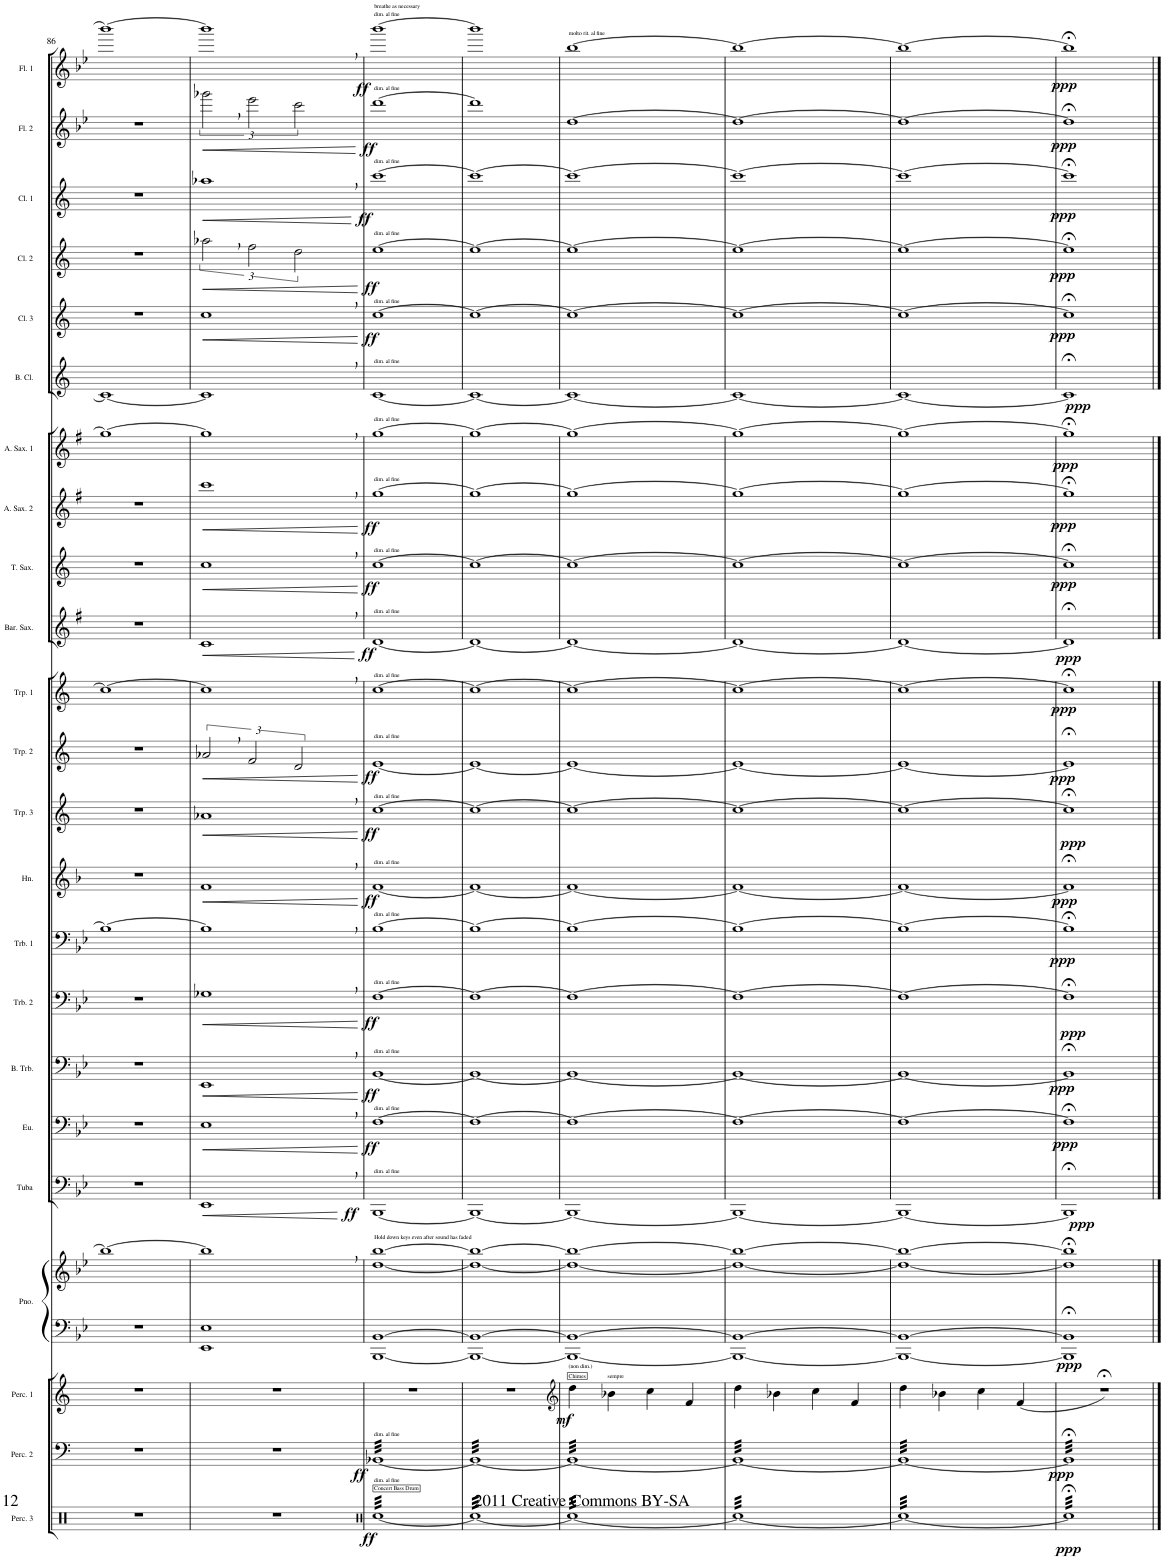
**kern	**dynam	**kern	**dynam	**kern	**dynam	**kern	**kern	**dynam	**kern	**dynam	**kern	**dynam	**kern	**dynam	**kern	**dynam	**kern	**dynam	**kern	**dynam	**kern	**dynam	**kern	**dynam	**kern	**dynam	**kern	**dynam	**kern	**dynam	**kern	**dynam	**kern	**dynam	**kern	**dynam	**kern	**dynam	**kern	**dynam	**kern	**dynam	**kern	**dynam	**kern	**dynam
*part23	*part23	*part22	*part22	*part21	*part21	*part20	*part20	*part20	*part19	*part19	*part18	*part18	*part17	*part17	*part16	*part16	*part15	*part15	*part14	*part14	*part13	*part13	*part12	*part12	*part11	*part11	*part10	*part10	*part9	*part9	*part8	*part8	*part7	*part7	*part6	*part6	*part5	*part5	*part4	*part4	*part3	*part3	*part2	*part2	*part1	*part1
*staff24	*staff24	*staff23	*staff23	*staff22	*staff22	*staff21	*staff20	*staff20/21	*staff19	*staff19	*staff18	*staff18	*staff17	*staff17	*staff16	*staff16	*staff15	*staff15	*staff14	*staff14	*staff13	*staff13	*staff12	*staff12	*staff11	*staff11	*staff10	*staff10	*staff9	*staff9	*staff8	*staff8	*staff7	*staff7	*staff6	*staff6	*staff5	*staff5	*staff4	*staff4	*staff3	*staff3	*staff2	*staff2	*staff1	*staff1
*I"Percussion 3	*	*I"Percussion 2	*	*I"Percussion 1	*	*I"Piano	*	*	*I"Tuba	*	*I"Euphonium	*	*I"Bass Trombone	*	*I"Trombone 2	*	*I"Trombone 1	*	*I"Horn	*	*I"Trumpet 3	*	*I"Trumpet 2	*	*I"Trumpet 1	*	*I"Baritone Saxophone	*	*I"Tenor Saxophone	*	*I"Alto Saxophone 2	*	*I"Alto Saxophone 1	*	*I"Bass Clarinet	*	*I"Clarinet 3	*	*I"Clarinet 2	*	*I"Clarinet 1	*	*I"Flute 2	*	*I"Flute 1	*
*I'Perc. 3	*	*I'Perc. 2	*	*I'Perc. 1	*	*I'Pno.	*	*	*I'Tuba	*	*I'Eu.	*	*I'B. Trb.	*	*I'Trb. 2	*	*I'Trb. 1	*	*I'Hn.	*	*I'Trp. 3	*	*I'Trp. 2	*	*I'Trp. 1	*	*I'Bar. Sax.	*	*I'T. Sax.	*	*I'A. Sax. 2	*	*I'A. Sax. 1	*	*I'B. Cl.	*	*I'Cl. 3	*	*I'Cl. 2	*	*I'Cl. 1	*	*I'Fl. 2	*	*I'Fl. 1	*
!!LO:PB:g=z
*clefG2	*	*clefF4	*	*clefG2	*	*clefF4	*clefG2	*	*clefF4	*	*clefF4	*	*clefF4	*	*clefF4	*	*clefF4	*	*clefG2	*	*clefG2	*	*clefG2	*	*clefG2	*	*clefG2	*	*clefG2	*	*clefG2	*	*clefG2	*	*clefG2	*	*clefG2	*	*clefG2	*	*clefG2	*	*clefG2	*	*clefG2	*
*	*	*	*	*	*	*	*	*	*	*	*	*	*	*	*	*	*	*	*Trd4c7	*	*Trd1c2	*	*Trd1c2	*	*Trd1c2	*	*Trd12c21	*	*Trd8c14	*	*Trd5c9	*	*Trd5c9	*	*Trd8c14	*	*Trd1c2	*	*Trd1c2	*	*Trd1c2	*	*	*	*	*
*k[]	*	*k[]	*	*k[]	*	*k[b-e-]	*k[b-e-]	*	*k[b-e-]	*	*k[b-e-]	*	*k[b-e-]	*	*k[b-e-]	*	*k[b-e-]	*	*k[b-]	*	*k[]	*	*k[]	*	*k[]	*	*k[f#]	*	*k[]	*	*k[f#]	*	*k[f#]	*	*k[]	*	*k[]	*	*k[]	*	*k[]	*	*k[b-e-]	*	*k[b-e-]	*
*M4/4	*	*M4/4	*	*M4/4	*	*M4/4	*M4/4	*	*M4/4	*	*M4/4	*	*M4/4	*	*M4/4	*	*M4/4	*	*M4/4	*	*M4/4	*	*M4/4	*	*M4/4	*	*M4/4	*	*M4/4	*	*M4/4	*	*M4/4	*	*M4/4	*	*M4/4	*	*M4/4	*	*M4/4	*	*M4/4	*	*M4/4	*
=86	=86	=86	=86	=86	=86	=86	=86	=86	=86	=86	=86	=86	=86	=86	=86	=86	=86	=86	=86	=86	=86	=86	=86	=86	=86	=86	=86	=86	=86	=86	=86	=86	=86	=86	=86	=86	=86	=86	=86	=86	=86	=86	=86	=86	=86	=86
1r	.	1r	.	1r	.	1r	1bb-_	.	1r	.	1r	.	1r	.	1r	.	1B-_	.	1r	.	1r	.	1r	.	1cc_	.	1r	.	1r	.	1r	.	1gg_	.	1c_	.	1r	.	1r	.	1r	.	1r	.	1bbb-_	.
=87	=87	=87	=87	=87	=87	=87	=87	=87	=87	=87	=87	=87	=87	=87	=87	=87	=87	=87	=87	=87	=87	=87	=87	=87	=87	=87	=87	=87	=87	=87	=87	=87	=87	=87	=87	=87	=87	=87	=87	=87	=87	=87	=87	=87	=87	=87
!	!	!	!	!	!	!	!	!	!	!LO:HP:b	!	!LO:HP:b	!	!LO:HP:b	!	!LO:HP:b	!	!	!	!LO:HP:b	!	!LO:HP:b	!	!LO:HP:b	!	!	!	!LO:HP:b	!	!LO:HP:b	!	!LO:HP:b	!	!	!	!	!	!LO:HP:b	!	!LO:HP:b	!	!LO:HP:b	!	!LO:HP:b	!	!
1r	.	1r	.	1r	.	1EE- 1E-	1bb-,]	.	1EE-,	<	1E-,	<	1EE-,	<	1G-X,	<	1B-,]	.	1f,	<	1a-X,	<	3a-X,/	<	1cc,]	.	1c,	<	1cc,	<	1ccc,	<	1gg,]	.	1c,]	.	1cc,	<	3aa-X,\	<	1aa-X,	<	3ggg-X,\	<	1bbb-,]	.
.	.	.	.	.	.	.	.	.	.	.	.	.	.	.	.	.	.	.	.	.	.	.	3f/	.	.	.	.	.	.	.	.	.	.	.	.	.	.	.	3ff\	.	.	.	3eee-\	.	.	.
.	.	.	.	.	.	.	.	.	.	.	.	.	.	.	.	.	.	.	.	.	.	.	3d/	.	.	.	.	.	.	.	.	.	.	.	.	.	.	.	3dd\	.	.	.	3ccc\	.	.	.
.	.	.	.	.	.	.	.	.	.	[	.	[	.	[	.	[	.	.	.	[	.	[	.	[	.	.	.	[	.	[	.	[	.	.	.	.	.	[	.	[	.	[	.	[	.	.
=88	=88	=88	=88	=88	=88	=88	=88	=88	=88	=88	=88	=88	=88	=88	=88	=88	=88	=88	=88	=88	=88	=88	=88	=88	=88	=88	=88	=88	=88	=88	=88	=88	=88	=88	=88	=88	=88	=88	=88	=88	=88	=88	=88	=88	=88	=88
*clefX	*	*	*	*	*	*	*	*	*	*	*	*	*	*	*	*	*	*	*	*	*	*	*	*	*	*	*	*	*	*	*	*	*	*	*	*	*	*	*	*	*	*	*	*	*	*
!	!	!	!	!	!	!	!	!	!	!	!	!	!	!	!	!	!	!	!	!	!	!	!	!	!	!	!	!	!	!	!	!	!	!	!	!	!	!	!	!	!	!	!	!	!LO:TX:a:t=dim. al fine	!
!	!	!	!	!	!	!	!	!	!	!	!	!	!	!	!	!	!	!	!	!	!	!	!	!	!	!	!	!	!	!	!	!	!	!	!	!	!	!	!	!	!	!	!	!	!LO:TX:a:t=breathe as necessary	!
!	!	!	!	!	!	!	!	!	!	!	!	!	!	!	!	!	!	!	!	!	!	!	!	!	!	!	!	!	!	!	!	!	!	!	!	!	!	!	!	!	!	!	!LO:TX:a:t=dim. al fine	!	!	!
!	!	!	!	!	!	!	!	!	!	!	!	!	!	!	!	!	!	!	!	!	!	!	!	!	!	!	!	!	!	!	!	!	!	!	!	!	!	!	!	!	!LO:TX:a:t=dim. al fine	!	!	!	!	!
!	!	!	!	!	!	!	!	!	!	!	!	!	!	!	!	!	!	!	!	!	!	!	!	!	!	!	!	!	!	!	!	!	!	!	!	!	!	!	!LO:TX:a:t=dim. al fine	!	!	!	!	!	!	!
!	!	!	!	!	!	!	!	!	!	!	!	!	!	!	!	!	!	!	!	!	!	!	!	!	!	!	!	!	!	!	!	!	!	!	!	!	!LO:TX:a:t=dim. al fine	!	!	!	!	!	!	!	!	!
!	!	!	!	!	!	!	!	!	!	!	!	!	!	!	!	!	!	!	!	!	!	!	!	!	!	!	!	!	!	!	!	!	!	!	!LO:TX:a:t=dim. al fine	!	!	!	!	!	!	!	!	!	!	!
!	!	!	!	!	!	!	!	!	!	!	!	!	!	!	!	!	!	!	!	!	!	!	!	!	!	!	!	!	!	!	!	!	!LO:TX:a:t=dim. al fine	!	!	!	!	!	!	!	!	!	!	!	!	!
!	!	!	!	!	!	!	!	!	!	!	!	!	!	!	!	!	!	!	!	!	!	!	!	!	!	!	!	!	!	!	!LO:TX:a:t=dim. al fine	!	!	!	!	!	!	!	!	!	!	!	!	!	!	!
!	!	!	!	!	!	!	!	!	!	!	!	!	!	!	!	!	!	!	!	!	!	!	!	!	!	!	!	!	!LO:TX:a:t=dim. al fine	!	!	!	!	!	!	!	!	!	!	!	!	!	!	!	!	!
!	!	!	!	!	!	!	!	!	!	!	!	!	!	!	!	!	!	!	!	!	!	!	!	!	!	!	!LO:TX:a:t=dim. al fine	!	!	!	!	!	!	!	!	!	!	!	!	!	!	!	!	!	!	!
!	!	!	!	!	!	!	!	!	!	!	!	!	!	!	!	!	!	!	!	!	!	!	!	!	!LO:TX:a:t=dim. al fine	!	!	!	!	!	!	!	!	!	!	!	!	!	!	!	!	!	!	!	!	!
!	!	!	!	!	!	!	!	!	!	!	!	!	!	!	!	!	!	!	!	!	!	!	!LO:TX:a:t=dim. al fine	!	!	!	!	!	!	!	!	!	!	!	!	!	!	!	!	!	!	!	!	!	!	!
!	!	!	!	!	!	!	!	!	!	!	!	!	!	!	!	!	!	!	!	!	!LO:TX:a:t=dim. al fine	!	!	!	!	!	!	!	!	!	!	!	!	!	!	!	!	!	!	!	!	!	!	!	!	!
!	!	!	!	!	!	!	!	!	!	!	!	!	!	!	!	!	!	!	!LO:TX:a:t=dim. al fine	!	!	!	!	!	!	!	!	!	!	!	!	!	!	!	!	!	!	!	!	!	!	!	!	!	!	!
!	!	!	!	!	!	!	!	!	!	!	!	!	!	!	!	!	!LO:TX:a:t=dim. al fine	!	!	!	!	!	!	!	!	!	!	!	!	!	!	!	!	!	!	!	!	!	!	!	!	!	!	!	!	!
!	!	!	!	!	!	!	!	!	!	!	!	!	!	!	!LO:TX:a:t=dim. al fine	!	!	!	!	!	!	!	!	!	!	!	!	!	!	!	!	!	!	!	!	!	!	!	!	!	!	!	!	!	!	!
!	!	!	!	!	!	!	!	!	!	!	!	!	!LO:TX:a:t=dim. al fine	!	!	!	!	!	!	!	!	!	!	!	!	!	!	!	!	!	!	!	!	!	!	!	!	!	!	!	!	!	!	!	!	!
!	!	!	!	!	!	!	!	!	!	!	!LO:TX:a:t=dim. al fine	!	!	!	!	!	!	!	!	!	!	!	!	!	!	!	!	!	!	!	!	!	!	!	!	!	!	!	!	!	!	!	!	!	!	!
!	!	!	!	!	!	!	!	!	!LO:TX:a:t=dim. al fine	!	!	!	!	!	!	!	!	!	!	!	!	!	!	!	!	!	!	!	!	!	!	!	!	!	!	!	!	!	!	!	!	!	!	!	!	!
!	!	!	!	!	!	!	!LO:TX:a:t=Hold down keys even after sound has faded	!	!	!	!	!	!	!	!	!	!	!	!	!	!	!	!	!	!	!	!	!	!	!	!	!	!	!	!	!	!	!	!	!	!	!	!	!	!	!
!	!	!LO:TX:a:t=dim. al fine	!	!	!	!	!	!	!	!	!	!	!	!	!	!	!	!	!	!	!	!	!	!	!	!	!	!	!	!	!	!	!	!	!	!	!	!	!	!	!	!	!	!	!	!
!LO:TX:a:t=Concert Bass Drum	!	!	!	!	!	!	!	!	!	!	!	!	!	!	!	!	!	!	!	!	!	!	!	!	!	!	!	!	!	!	!	!	!	!	!	!	!	!	!	!	!	!	!	!	!	!
!LO:TX:a:t=dim. al fine	!	!	!	!	!	!	!	!	!	!	!	!	!	!	!	!	!	!	!	!	!	!	!	!	!	!	!	!	!	!	!	!	!	!	!	!	!	!	!	!	!	!	!	!	!	!
!	!LO:DY:b	!	!LO:DY:b	!	!	!	!	!	!	!LO:DY:b	!	!LO:DY:b	!	!LO:DY:b	!	!LO:DY:b	!	!	!	!LO:DY:b	!	!LO:DY:b	!	!LO:DY:b	!	!	!	!LO:DY:b	!	!LO:DY:b	!	!LO:DY:b	!	!	!	!	!	!LO:DY:b	!	!LO:DY:b	!	!LO:DY:b	!	!LO:DY:b	!	!LO:DY:b
*tremolo	*	*	*	*	*	*	*	*	*	*	*	*	*	*	*	*	*	*	*	*	*	*	*	*	*	*	*	*	*	*	*	*	*	*	*	*	*	*	*	*	*	*	*	*	*	*
*	*	*tremolo	*	*	*	*	*	*	*	*	*	*	*	*	*	*	*	*	*	*	*	*	*	*	*	*	*	*	*	*	*	*	*	*	*	*	*	*	*	*	*	*	*	*	*	*
[32RccLLL	ff	[32BB-XLLL	ff	1r	.	[1BBB- [1BB-	[1dd [1bb-	.	[1BBB-	ff	[1F	ff	[1BB-	ff	[1F	ff	[1B-	.	[1f	ff	[1cc	ff	[1e	ff	[1cc	.	[1d	ff	[1cc	ff	[1gg	ff	[1gg	.	[1c	.	[1cc	ff	[1ee	ff	[1ccc	ff	[1ddd	ff	[1bbb-	ff
32Rcc	.	32BB-X	.	.	.	.	.	.	.	.	.	.	.	.	.	.	.	.	.	.	.	.	.	.	.	.	.	.	.	.	.	.	.	.	.	.	.	.	.	.	.	.	.	.	.	.
32Rcc	.	32BB-X	.	.	.	.	.	.	.	.	.	.	.	.	.	.	.	.	.	.	.	.	.	.	.	.	.	.	.	.	.	.	.	.	.	.	.	.	.	.	.	.	.	.	.	.
32Rcc	.	32BB-X	.	.	.	.	.	.	.	.	.	.	.	.	.	.	.	.	.	.	.	.	.	.	.	.	.	.	.	.	.	.	.	.	.	.	.	.	.	.	.	.	.	.	.	.
32Rcc	.	32BB-X	.	.	.	.	.	.	.	.	.	.	.	.	.	.	.	.	.	.	.	.	.	.	.	.	.	.	.	.	.	.	.	.	.	.	.	.	.	.	.	.	.	.	.	.
32Rcc	.	32BB-X	.	.	.	.	.	.	.	.	.	.	.	.	.	.	.	.	.	.	.	.	.	.	.	.	.	.	.	.	.	.	.	.	.	.	.	.	.	.	.	.	.	.	.	.
32Rcc	.	32BB-X	.	.	.	.	.	.	.	.	.	.	.	.	.	.	.	.	.	.	.	.	.	.	.	.	.	.	.	.	.	.	.	.	.	.	.	.	.	.	.	.	.	.	.	.
32Rcc	.	32BB-X	.	.	.	.	.	.	.	.	.	.	.	.	.	.	.	.	.	.	.	.	.	.	.	.	.	.	.	.	.	.	.	.	.	.	.	.	.	.	.	.	.	.	.	.
32Rcc	.	32BB-X	.	.	.	.	.	.	.	.	.	.	.	.	.	.	.	.	.	.	.	.	.	.	.	.	.	.	.	.	.	.	.	.	.	.	.	.	.	.	.	.	.	.	.	.
32Rcc	.	32BB-X	.	.	.	.	.	.	.	.	.	.	.	.	.	.	.	.	.	.	.	.	.	.	.	.	.	.	.	.	.	.	.	.	.	.	.	.	.	.	.	.	.	.	.	.
32Rcc	.	32BB-X	.	.	.	.	.	.	.	.	.	.	.	.	.	.	.	.	.	.	.	.	.	.	.	.	.	.	.	.	.	.	.	.	.	.	.	.	.	.	.	.	.	.	.	.
32Rcc	.	32BB-X	.	.	.	.	.	.	.	.	.	.	.	.	.	.	.	.	.	.	.	.	.	.	.	.	.	.	.	.	.	.	.	.	.	.	.	.	.	.	.	.	.	.	.	.
32Rcc	.	32BB-X	.	.	.	.	.	.	.	.	.	.	.	.	.	.	.	.	.	.	.	.	.	.	.	.	.	.	.	.	.	.	.	.	.	.	.	.	.	.	.	.	.	.	.	.
32Rcc	.	32BB-X	.	.	.	.	.	.	.	.	.	.	.	.	.	.	.	.	.	.	.	.	.	.	.	.	.	.	.	.	.	.	.	.	.	.	.	.	.	.	.	.	.	.	.	.
32Rcc	.	32BB-X	.	.	.	.	.	.	.	.	.	.	.	.	.	.	.	.	.	.	.	.	.	.	.	.	.	.	.	.	.	.	.	.	.	.	.	.	.	.	.	.	.	.	.	.
32Rcc	.	32BB-X	.	.	.	.	.	.	.	.	.	.	.	.	.	.	.	.	.	.	.	.	.	.	.	.	.	.	.	.	.	.	.	.	.	.	.	.	.	.	.	.	.	.	.	.
32Rcc	.	32BB-X	.	.	.	.	.	.	.	.	.	.	.	.	.	.	.	.	.	.	.	.	.	.	.	.	.	.	.	.	.	.	.	.	.	.	.	.	.	.	.	.	.	.	.	.
32Rcc	.	32BB-X	.	.	.	.	.	.	.	.	.	.	.	.	.	.	.	.	.	.	.	.	.	.	.	.	.	.	.	.	.	.	.	.	.	.	.	.	.	.	.	.	.	.	.	.
32Rcc	.	32BB-X	.	.	.	.	.	.	.	.	.	.	.	.	.	.	.	.	.	.	.	.	.	.	.	.	.	.	.	.	.	.	.	.	.	.	.	.	.	.	.	.	.	.	.	.
32Rcc	.	32BB-X	.	.	.	.	.	.	.	.	.	.	.	.	.	.	.	.	.	.	.	.	.	.	.	.	.	.	.	.	.	.	.	.	.	.	.	.	.	.	.	.	.	.	.	.
32Rcc	.	32BB-X	.	.	.	.	.	.	.	.	.	.	.	.	.	.	.	.	.	.	.	.	.	.	.	.	.	.	.	.	.	.	.	.	.	.	.	.	.	.	.	.	.	.	.	.
32Rcc	.	32BB-X	.	.	.	.	.	.	.	.	.	.	.	.	.	.	.	.	.	.	.	.	.	.	.	.	.	.	.	.	.	.	.	.	.	.	.	.	.	.	.	.	.	.	.	.
32Rcc	.	32BB-X	.	.	.	.	.	.	.	.	.	.	.	.	.	.	.	.	.	.	.	.	.	.	.	.	.	.	.	.	.	.	.	.	.	.	.	.	.	.	.	.	.	.	.	.
32Rcc	.	32BB-X	.	.	.	.	.	.	.	.	.	.	.	.	.	.	.	.	.	.	.	.	.	.	.	.	.	.	.	.	.	.	.	.	.	.	.	.	.	.	.	.	.	.	.	.
32Rcc	.	32BB-X	.	.	.	.	.	.	.	.	.	.	.	.	.	.	.	.	.	.	.	.	.	.	.	.	.	.	.	.	.	.	.	.	.	.	.	.	.	.	.	.	.	.	.	.
32Rcc	.	32BB-X	.	.	.	.	.	.	.	.	.	.	.	.	.	.	.	.	.	.	.	.	.	.	.	.	.	.	.	.	.	.	.	.	.	.	.	.	.	.	.	.	.	.	.	.
32Rcc	.	32BB-X	.	.	.	.	.	.	.	.	.	.	.	.	.	.	.	.	.	.	.	.	.	.	.	.	.	.	.	.	.	.	.	.	.	.	.	.	.	.	.	.	.	.	.	.
32Rcc	.	32BB-X	.	.	.	.	.	.	.	.	.	.	.	.	.	.	.	.	.	.	.	.	.	.	.	.	.	.	.	.	.	.	.	.	.	.	.	.	.	.	.	.	.	.	.	.
32Rcc	.	32BB-X	.	.	.	.	.	.	.	.	.	.	.	.	.	.	.	.	.	.	.	.	.	.	.	.	.	.	.	.	.	.	.	.	.	.	.	.	.	.	.	.	.	.	.	.
32Rcc	.	32BB-X	.	.	.	.	.	.	.	.	.	.	.	.	.	.	.	.	.	.	.	.	.	.	.	.	.	.	.	.	.	.	.	.	.	.	.	.	.	.	.	.	.	.	.	.
32Rcc	.	32BB-X	.	.	.	.	.	.	.	.	.	.	.	.	.	.	.	.	.	.	.	.	.	.	.	.	.	.	.	.	.	.	.	.	.	.	.	.	.	.	.	.	.	.	.	.
32RccJJJ	.	32BB-XJJJ	.	.	.	.	.	.	.	.	.	.	.	.	.	.	.	.	.	.	.	.	.	.	.	.	.	.	.	.	.	.	.	.	.	.	.	.	.	.	.	.	.	.	.	.
=89	=89	=89	=89	=89	=89	=89	=89	=89	=89	=89	=89	=89	=89	=89	=89	=89	=89	=89	=89	=89	=89	=89	=89	=89	=89	=89	=89	=89	=89	=89	=89	=89	=89	=89	=89	=89	=89	=89	=89	=89	=89	=89	=89	=89	=89	=89
32RccLLL	.	32BB-LLL	.	1r	.	1BBB-_ 1BB-_	1dd_ 1bb-_	.	1BBB-_	.	1F_	.	1BB-_	.	1F_	.	1B-_	.	1f_	.	1cc_	.	1e_	.	1cc_	.	1d_	.	1cc_	.	1gg_	.	1gg_	.	1c_	.	1cc_	.	1ee_	.	1ccc_	.	1ddd]	.	1bbb-]	.
32Rcc	.	32BB-	.	.	.	.	.	.	.	.	.	.	.	.	.	.	.	.	.	.	.	.	.	.	.	.	.	.	.	.	.	.	.	.	.	.	.	.	.	.	.	.	.	.	.	.
32Rcc	.	32BB-	.	.	.	.	.	.	.	.	.	.	.	.	.	.	.	.	.	.	.	.	.	.	.	.	.	.	.	.	.	.	.	.	.	.	.	.	.	.	.	.	.	.	.	.
32Rcc	.	32BB-	.	.	.	.	.	.	.	.	.	.	.	.	.	.	.	.	.	.	.	.	.	.	.	.	.	.	.	.	.	.	.	.	.	.	.	.	.	.	.	.	.	.	.	.
32Rcc	.	32BB-	.	.	.	.	.	.	.	.	.	.	.	.	.	.	.	.	.	.	.	.	.	.	.	.	.	.	.	.	.	.	.	.	.	.	.	.	.	.	.	.	.	.	.	.
32Rcc	.	32BB-	.	.	.	.	.	.	.	.	.	.	.	.	.	.	.	.	.	.	.	.	.	.	.	.	.	.	.	.	.	.	.	.	.	.	.	.	.	.	.	.	.	.	.	.
32Rcc	.	32BB-	.	.	.	.	.	.	.	.	.	.	.	.	.	.	.	.	.	.	.	.	.	.	.	.	.	.	.	.	.	.	.	.	.	.	.	.	.	.	.	.	.	.	.	.
32Rcc	.	32BB-	.	.	.	.	.	.	.	.	.	.	.	.	.	.	.	.	.	.	.	.	.	.	.	.	.	.	.	.	.	.	.	.	.	.	.	.	.	.	.	.	.	.	.	.
32Rcc	.	32BB-	.	.	.	.	.	.	.	.	.	.	.	.	.	.	.	.	.	.	.	.	.	.	.	.	.	.	.	.	.	.	.	.	.	.	.	.	.	.	.	.	.	.	.	.
32Rcc	.	32BB-	.	.	.	.	.	.	.	.	.	.	.	.	.	.	.	.	.	.	.	.	.	.	.	.	.	.	.	.	.	.	.	.	.	.	.	.	.	.	.	.	.	.	.	.
32Rcc	.	32BB-	.	.	.	.	.	.	.	.	.	.	.	.	.	.	.	.	.	.	.	.	.	.	.	.	.	.	.	.	.	.	.	.	.	.	.	.	.	.	.	.	.	.	.	.
32Rcc	.	32BB-	.	.	.	.	.	.	.	.	.	.	.	.	.	.	.	.	.	.	.	.	.	.	.	.	.	.	.	.	.	.	.	.	.	.	.	.	.	.	.	.	.	.	.	.
32Rcc	.	32BB-	.	.	.	.	.	.	.	.	.	.	.	.	.	.	.	.	.	.	.	.	.	.	.	.	.	.	.	.	.	.	.	.	.	.	.	.	.	.	.	.	.	.	.	.
32Rcc	.	32BB-	.	.	.	.	.	.	.	.	.	.	.	.	.	.	.	.	.	.	.	.	.	.	.	.	.	.	.	.	.	.	.	.	.	.	.	.	.	.	.	.	.	.	.	.
32Rcc	.	32BB-	.	.	.	.	.	.	.	.	.	.	.	.	.	.	.	.	.	.	.	.	.	.	.	.	.	.	.	.	.	.	.	.	.	.	.	.	.	.	.	.	.	.	.	.
32Rcc	.	32BB-	.	.	.	.	.	.	.	.	.	.	.	.	.	.	.	.	.	.	.	.	.	.	.	.	.	.	.	.	.	.	.	.	.	.	.	.	.	.	.	.	.	.	.	.
32Rcc	.	32BB-	.	.	.	.	.	.	.	.	.	.	.	.	.	.	.	.	.	.	.	.	.	.	.	.	.	.	.	.	.	.	.	.	.	.	.	.	.	.	.	.	.	.	.	.
32Rcc	.	32BB-	.	.	.	.	.	.	.	.	.	.	.	.	.	.	.	.	.	.	.	.	.	.	.	.	.	.	.	.	.	.	.	.	.	.	.	.	.	.	.	.	.	.	.	.
32Rcc	.	32BB-	.	.	.	.	.	.	.	.	.	.	.	.	.	.	.	.	.	.	.	.	.	.	.	.	.	.	.	.	.	.	.	.	.	.	.	.	.	.	.	.	.	.	.	.
32Rcc	.	32BB-	.	.	.	.	.	.	.	.	.	.	.	.	.	.	.	.	.	.	.	.	.	.	.	.	.	.	.	.	.	.	.	.	.	.	.	.	.	.	.	.	.	.	.	.
32Rcc	.	32BB-	.	.	.	.	.	.	.	.	.	.	.	.	.	.	.	.	.	.	.	.	.	.	.	.	.	.	.	.	.	.	.	.	.	.	.	.	.	.	.	.	.	.	.	.
32Rcc	.	32BB-	.	.	.	.	.	.	.	.	.	.	.	.	.	.	.	.	.	.	.	.	.	.	.	.	.	.	.	.	.	.	.	.	.	.	.	.	.	.	.	.	.	.	.	.
32Rcc	.	32BB-	.	.	.	.	.	.	.	.	.	.	.	.	.	.	.	.	.	.	.	.	.	.	.	.	.	.	.	.	.	.	.	.	.	.	.	.	.	.	.	.	.	.	.	.
32Rcc	.	32BB-	.	.	.	.	.	.	.	.	.	.	.	.	.	.	.	.	.	.	.	.	.	.	.	.	.	.	.	.	.	.	.	.	.	.	.	.	.	.	.	.	.	.	.	.
32Rcc	.	32BB-	.	.	.	.	.	.	.	.	.	.	.	.	.	.	.	.	.	.	.	.	.	.	.	.	.	.	.	.	.	.	.	.	.	.	.	.	.	.	.	.	.	.	.	.
32Rcc	.	32BB-	.	.	.	.	.	.	.	.	.	.	.	.	.	.	.	.	.	.	.	.	.	.	.	.	.	.	.	.	.	.	.	.	.	.	.	.	.	.	.	.	.	.	.	.
32Rcc	.	32BB-	.	.	.	.	.	.	.	.	.	.	.	.	.	.	.	.	.	.	.	.	.	.	.	.	.	.	.	.	.	.	.	.	.	.	.	.	.	.	.	.	.	.	.	.
32Rcc	.	32BB-	.	.	.	.	.	.	.	.	.	.	.	.	.	.	.	.	.	.	.	.	.	.	.	.	.	.	.	.	.	.	.	.	.	.	.	.	.	.	.	.	.	.	.	.
32Rcc	.	32BB-	.	.	.	.	.	.	.	.	.	.	.	.	.	.	.	.	.	.	.	.	.	.	.	.	.	.	.	.	.	.	.	.	.	.	.	.	.	.	.	.	.	.	.	.
32Rcc	.	32BB-	.	.	.	.	.	.	.	.	.	.	.	.	.	.	.	.	.	.	.	.	.	.	.	.	.	.	.	.	.	.	.	.	.	.	.	.	.	.	.	.	.	.	.	.
32Rcc	.	32BB-	.	.	.	.	.	.	.	.	.	.	.	.	.	.	.	.	.	.	.	.	.	.	.	.	.	.	.	.	.	.	.	.	.	.	.	.	.	.	.	.	.	.	.	.
32RccJJJ	.	32BB-JJJ	.	.	.	.	.	.	.	.	.	.	.	.	.	.	.	.	.	.	.	.	.	.	.	.	.	.	.	.	.	.	.	.	.	.	.	.	.	.	.	.	.	.	.	.
=90	=90	=90	=90	=90	=90	=90	=90	=90	=90	=90	=90	=90	=90	=90	=90	=90	=90	=90	=90	=90	=90	=90	=90	=90	=90	=90	=90	=90	=90	=90	=90	=90	=90	=90	=90	=90	=90	=90	=90	=90	=90	=90	=90	=90	=90	=90
*	*	*	*	*clefG2	*	*	*	*	*	*	*	*	*	*	*	*	*	*	*	*	*	*	*	*	*	*	*	*	*	*	*	*	*	*	*	*	*	*	*	*	*	*	*	*	*	*
!	!	!	!	!	!	!	!	!	!	!	!	!	!	!	!	!	!	!	!	!	!	!	!	!	!	!	!	!	!	!	!	!	!	!	!	!	!	!	!	!	!	!	!	!	!LO:TX:a:t=molto rit. al fine	!
!	!	!	!	!LO:TX:a:t=Chimes	!	!	!	!	!	!	!	!	!	!	!	!	!	!	!	!	!	!	!	!	!	!	!	!	!	!	!	!	!	!	!	!	!	!	!	!	!	!	!	!	!	!
!	!	!	!	!LO:TX:a:t=(non dim.)	!	!	!	!	!	!	!	!	!	!	!	!	!	!	!	!	!	!	!	!	!	!	!	!	!	!	!	!	!	!	!	!	!	!	!	!	!	!	!	!	!	!
!	!	!	!	!	!LO:DY:b	!	!	!	!	!	!	!	!	!	!	!	!	!	!	!	!	!	!	!	!	!	!	!	!	!	!	!	!	!	!	!	!	!	!	!	!	!	!	!	!	!
32RccLLL	.	32BB-LLL	.	4dd\	mf	1BBB-_ 1BB-_	1dd_ 1bb-_	.	1BBB-_	.	1F_	.	1BB-_	.	1F_	.	1B-_	.	1f_	.	1cc_	.	1e_	.	1cc_	.	1d_	.	1cc_	.	1gg_	.	1gg_	.	1c_	.	1cc_	.	1ee_	.	1ccc_	.	[1dd	.	[1bb-	.
32Rcc	.	32BB-	.	.	.	.	.	.	.	.	.	.	.	.	.	.	.	.	.	.	.	.	.	.	.	.	.	.	.	.	.	.	.	.	.	.	.	.	.	.	.	.	.	.	.	.
32Rcc	.	32BB-	.	.	.	.	.	.	.	.	.	.	.	.	.	.	.	.	.	.	.	.	.	.	.	.	.	.	.	.	.	.	.	.	.	.	.	.	.	.	.	.	.	.	.	.
32Rcc	.	32BB-	.	.	.	.	.	.	.	.	.	.	.	.	.	.	.	.	.	.	.	.	.	.	.	.	.	.	.	.	.	.	.	.	.	.	.	.	.	.	.	.	.	.	.	.
32Rcc	.	32BB-	.	.	.	.	.	.	.	.	.	.	.	.	.	.	.	.	.	.	.	.	.	.	.	.	.	.	.	.	.	.	.	.	.	.	.	.	.	.	.	.	.	.	.	.
32Rcc	.	32BB-	.	.	.	.	.	.	.	.	.	.	.	.	.	.	.	.	.	.	.	.	.	.	.	.	.	.	.	.	.	.	.	.	.	.	.	.	.	.	.	.	.	.	.	.
32Rcc	.	32BB-	.	.	.	.	.	.	.	.	.	.	.	.	.	.	.	.	.	.	.	.	.	.	.	.	.	.	.	.	.	.	.	.	.	.	.	.	.	.	.	.	.	.	.	.
32Rcc	.	32BB-	.	.	.	.	.	.	.	.	.	.	.	.	.	.	.	.	.	.	.	.	.	.	.	.	.	.	.	.	.	.	.	.	.	.	.	.	.	.	.	.	.	.	.	.
!	!	!	!	!LO:TX:a:t=sempre	!	!	!	!	!	!	!	!	!	!	!	!	!	!	!	!	!	!	!	!	!	!	!	!	!	!	!	!	!	!	!	!	!	!	!	!	!	!	!	!	!	!
32Rcc	.	32BB-	.	4b-X\	.	.	.	.	.	.	.	.	.	.	.	.	.	.	.	.	.	.	.	.	.	.	.	.	.	.	.	.	.	.	.	.	.	.	.	.	.	.	.	.	.	.
32Rcc	.	32BB-	.	.	.	.	.	.	.	.	.	.	.	.	.	.	.	.	.	.	.	.	.	.	.	.	.	.	.	.	.	.	.	.	.	.	.	.	.	.	.	.	.	.	.	.
32Rcc	.	32BB-	.	.	.	.	.	.	.	.	.	.	.	.	.	.	.	.	.	.	.	.	.	.	.	.	.	.	.	.	.	.	.	.	.	.	.	.	.	.	.	.	.	.	.	.
32Rcc	.	32BB-	.	.	.	.	.	.	.	.	.	.	.	.	.	.	.	.	.	.	.	.	.	.	.	.	.	.	.	.	.	.	.	.	.	.	.	.	.	.	.	.	.	.	.	.
32Rcc	.	32BB-	.	.	.	.	.	.	.	.	.	.	.	.	.	.	.	.	.	.	.	.	.	.	.	.	.	.	.	.	.	.	.	.	.	.	.	.	.	.	.	.	.	.	.	.
32Rcc	.	32BB-	.	.	.	.	.	.	.	.	.	.	.	.	.	.	.	.	.	.	.	.	.	.	.	.	.	.	.	.	.	.	.	.	.	.	.	.	.	.	.	.	.	.	.	.
32Rcc	.	32BB-	.	.	.	.	.	.	.	.	.	.	.	.	.	.	.	.	.	.	.	.	.	.	.	.	.	.	.	.	.	.	.	.	.	.	.	.	.	.	.	.	.	.	.	.
32Rcc	.	32BB-	.	.	.	.	.	.	.	.	.	.	.	.	.	.	.	.	.	.	.	.	.	.	.	.	.	.	.	.	.	.	.	.	.	.	.	.	.	.	.	.	.	.	.	.
32Rcc	.	32BB-	.	4cc\	.	.	.	.	.	.	.	.	.	.	.	.	.	.	.	.	.	.	.	.	.	.	.	.	.	.	.	.	.	.	.	.	.	.	.	.	.	.	.	.	.	.
32Rcc	.	32BB-	.	.	.	.	.	.	.	.	.	.	.	.	.	.	.	.	.	.	.	.	.	.	.	.	.	.	.	.	.	.	.	.	.	.	.	.	.	.	.	.	.	.	.	.
32Rcc	.	32BB-	.	.	.	.	.	.	.	.	.	.	.	.	.	.	.	.	.	.	.	.	.	.	.	.	.	.	.	.	.	.	.	.	.	.	.	.	.	.	.	.	.	.	.	.
32Rcc	.	32BB-	.	.	.	.	.	.	.	.	.	.	.	.	.	.	.	.	.	.	.	.	.	.	.	.	.	.	.	.	.	.	.	.	.	.	.	.	.	.	.	.	.	.	.	.
32Rcc	.	32BB-	.	.	.	.	.	.	.	.	.	.	.	.	.	.	.	.	.	.	.	.	.	.	.	.	.	.	.	.	.	.	.	.	.	.	.	.	.	.	.	.	.	.	.	.
32Rcc	.	32BB-	.	.	.	.	.	.	.	.	.	.	.	.	.	.	.	.	.	.	.	.	.	.	.	.	.	.	.	.	.	.	.	.	.	.	.	.	.	.	.	.	.	.	.	.
32Rcc	.	32BB-	.	.	.	.	.	.	.	.	.	.	.	.	.	.	.	.	.	.	.	.	.	.	.	.	.	.	.	.	.	.	.	.	.	.	.	.	.	.	.	.	.	.	.	.
32Rcc	.	32BB-	.	.	.	.	.	.	.	.	.	.	.	.	.	.	.	.	.	.	.	.	.	.	.	.	.	.	.	.	.	.	.	.	.	.	.	.	.	.	.	.	.	.	.	.
32Rcc	.	32BB-	.	4f/	.	.	.	.	.	.	.	.	.	.	.	.	.	.	.	.	.	.	.	.	.	.	.	.	.	.	.	.	.	.	.	.	.	.	.	.	.	.	.	.	.	.
32Rcc	.	32BB-	.	.	.	.	.	.	.	.	.	.	.	.	.	.	.	.	.	.	.	.	.	.	.	.	.	.	.	.	.	.	.	.	.	.	.	.	.	.	.	.	.	.	.	.
32Rcc	.	32BB-	.	.	.	.	.	.	.	.	.	.	.	.	.	.	.	.	.	.	.	.	.	.	.	.	.	.	.	.	.	.	.	.	.	.	.	.	.	.	.	.	.	.	.	.
32Rcc	.	32BB-	.	.	.	.	.	.	.	.	.	.	.	.	.	.	.	.	.	.	.	.	.	.	.	.	.	.	.	.	.	.	.	.	.	.	.	.	.	.	.	.	.	.	.	.
32Rcc	.	32BB-	.	.	.	.	.	.	.	.	.	.	.	.	.	.	.	.	.	.	.	.	.	.	.	.	.	.	.	.	.	.	.	.	.	.	.	.	.	.	.	.	.	.	.	.
32Rcc	.	32BB-	.	.	.	.	.	.	.	.	.	.	.	.	.	.	.	.	.	.	.	.	.	.	.	.	.	.	.	.	.	.	.	.	.	.	.	.	.	.	.	.	.	.	.	.
32Rcc	.	32BB-	.	.	.	.	.	.	.	.	.	.	.	.	.	.	.	.	.	.	.	.	.	.	.	.	.	.	.	.	.	.	.	.	.	.	.	.	.	.	.	.	.	.	.	.
32RccJJJ	.	32BB-JJJ	.	.	.	.	.	.	.	.	.	.	.	.	.	.	.	.	.	.	.	.	.	.	.	.	.	.	.	.	.	.	.	.	.	.	.	.	.	.	.	.	.	.	.	.
=91	=91	=91	=91	=91	=91	=91	=91	=91	=91	=91	=91	=91	=91	=91	=91	=91	=91	=91	=91	=91	=91	=91	=91	=91	=91	=91	=91	=91	=91	=91	=91	=91	=91	=91	=91	=91	=91	=91	=91	=91	=91	=91	=91	=91	=91	=91
32RccLLL	.	32BB-LLL	.	4dd\	.	1BBB-_ 1BB-_	1dd_ 1bb-_	.	1BBB-_	.	1F_	.	1BB-_	.	1F_	.	1B-_	.	1f_	.	1cc_	.	1e_	.	1cc_	.	1d_	.	1cc_	.	1gg_	.	1gg_	.	1c_	.	1cc_	.	1ee_	.	1ccc_	.	1dd_	.	1bb-_	.
32Rcc	.	32BB-	.	.	.	.	.	.	.	.	.	.	.	.	.	.	.	.	.	.	.	.	.	.	.	.	.	.	.	.	.	.	.	.	.	.	.	.	.	.	.	.	.	.	.	.
32Rcc	.	32BB-	.	.	.	.	.	.	.	.	.	.	.	.	.	.	.	.	.	.	.	.	.	.	.	.	.	.	.	.	.	.	.	.	.	.	.	.	.	.	.	.	.	.	.	.
32Rcc	.	32BB-	.	.	.	.	.	.	.	.	.	.	.	.	.	.	.	.	.	.	.	.	.	.	.	.	.	.	.	.	.	.	.	.	.	.	.	.	.	.	.	.	.	.	.	.
32Rcc	.	32BB-	.	.	.	.	.	.	.	.	.	.	.	.	.	.	.	.	.	.	.	.	.	.	.	.	.	.	.	.	.	.	.	.	.	.	.	.	.	.	.	.	.	.	.	.
32Rcc	.	32BB-	.	.	.	.	.	.	.	.	.	.	.	.	.	.	.	.	.	.	.	.	.	.	.	.	.	.	.	.	.	.	.	.	.	.	.	.	.	.	.	.	.	.	.	.
32Rcc	.	32BB-	.	.	.	.	.	.	.	.	.	.	.	.	.	.	.	.	.	.	.	.	.	.	.	.	.	.	.	.	.	.	.	.	.	.	.	.	.	.	.	.	.	.	.	.
32Rcc	.	32BB-	.	.	.	.	.	.	.	.	.	.	.	.	.	.	.	.	.	.	.	.	.	.	.	.	.	.	.	.	.	.	.	.	.	.	.	.	.	.	.	.	.	.	.	.
32Rcc	.	32BB-	.	4b-X\	.	.	.	.	.	.	.	.	.	.	.	.	.	.	.	.	.	.	.	.	.	.	.	.	.	.	.	.	.	.	.	.	.	.	.	.	.	.	.	.	.	.
32Rcc	.	32BB-	.	.	.	.	.	.	.	.	.	.	.	.	.	.	.	.	.	.	.	.	.	.	.	.	.	.	.	.	.	.	.	.	.	.	.	.	.	.	.	.	.	.	.	.
32Rcc	.	32BB-	.	.	.	.	.	.	.	.	.	.	.	.	.	.	.	.	.	.	.	.	.	.	.	.	.	.	.	.	.	.	.	.	.	.	.	.	.	.	.	.	.	.	.	.
32Rcc	.	32BB-	.	.	.	.	.	.	.	.	.	.	.	.	.	.	.	.	.	.	.	.	.	.	.	.	.	.	.	.	.	.	.	.	.	.	.	.	.	.	.	.	.	.	.	.
32Rcc	.	32BB-	.	.	.	.	.	.	.	.	.	.	.	.	.	.	.	.	.	.	.	.	.	.	.	.	.	.	.	.	.	.	.	.	.	.	.	.	.	.	.	.	.	.	.	.
32Rcc	.	32BB-	.	.	.	.	.	.	.	.	.	.	.	.	.	.	.	.	.	.	.	.	.	.	.	.	.	.	.	.	.	.	.	.	.	.	.	.	.	.	.	.	.	.	.	.
32Rcc	.	32BB-	.	.	.	.	.	.	.	.	.	.	.	.	.	.	.	.	.	.	.	.	.	.	.	.	.	.	.	.	.	.	.	.	.	.	.	.	.	.	.	.	.	.	.	.
32Rcc	.	32BB-	.	.	.	.	.	.	.	.	.	.	.	.	.	.	.	.	.	.	.	.	.	.	.	.	.	.	.	.	.	.	.	.	.	.	.	.	.	.	.	.	.	.	.	.
32Rcc	.	32BB-	.	4cc\	.	.	.	.	.	.	.	.	.	.	.	.	.	.	.	.	.	.	.	.	.	.	.	.	.	.	.	.	.	.	.	.	.	.	.	.	.	.	.	.	.	.
32Rcc	.	32BB-	.	.	.	.	.	.	.	.	.	.	.	.	.	.	.	.	.	.	.	.	.	.	.	.	.	.	.	.	.	.	.	.	.	.	.	.	.	.	.	.	.	.	.	.
32Rcc	.	32BB-	.	.	.	.	.	.	.	.	.	.	.	.	.	.	.	.	.	.	.	.	.	.	.	.	.	.	.	.	.	.	.	.	.	.	.	.	.	.	.	.	.	.	.	.
32Rcc	.	32BB-	.	.	.	.	.	.	.	.	.	.	.	.	.	.	.	.	.	.	.	.	.	.	.	.	.	.	.	.	.	.	.	.	.	.	.	.	.	.	.	.	.	.	.	.
32Rcc	.	32BB-	.	.	.	.	.	.	.	.	.	.	.	.	.	.	.	.	.	.	.	.	.	.	.	.	.	.	.	.	.	.	.	.	.	.	.	.	.	.	.	.	.	.	.	.
32Rcc	.	32BB-	.	.	.	.	.	.	.	.	.	.	.	.	.	.	.	.	.	.	.	.	.	.	.	.	.	.	.	.	.	.	.	.	.	.	.	.	.	.	.	.	.	.	.	.
32Rcc	.	32BB-	.	.	.	.	.	.	.	.	.	.	.	.	.	.	.	.	.	.	.	.	.	.	.	.	.	.	.	.	.	.	.	.	.	.	.	.	.	.	.	.	.	.	.	.
32Rcc	.	32BB-	.	.	.	.	.	.	.	.	.	.	.	.	.	.	.	.	.	.	.	.	.	.	.	.	.	.	.	.	.	.	.	.	.	.	.	.	.	.	.	.	.	.	.	.
32Rcc	.	32BB-	.	4f/	.	.	.	.	.	.	.	.	.	.	.	.	.	.	.	.	.	.	.	.	.	.	.	.	.	.	.	.	.	.	.	.	.	.	.	.	.	.	.	.	.	.
32Rcc	.	32BB-	.	.	.	.	.	.	.	.	.	.	.	.	.	.	.	.	.	.	.	.	.	.	.	.	.	.	.	.	.	.	.	.	.	.	.	.	.	.	.	.	.	.	.	.
32Rcc	.	32BB-	.	.	.	.	.	.	.	.	.	.	.	.	.	.	.	.	.	.	.	.	.	.	.	.	.	.	.	.	.	.	.	.	.	.	.	.	.	.	.	.	.	.	.	.
32Rcc	.	32BB-	.	.	.	.	.	.	.	.	.	.	.	.	.	.	.	.	.	.	.	.	.	.	.	.	.	.	.	.	.	.	.	.	.	.	.	.	.	.	.	.	.	.	.	.
32Rcc	.	32BB-	.	.	.	.	.	.	.	.	.	.	.	.	.	.	.	.	.	.	.	.	.	.	.	.	.	.	.	.	.	.	.	.	.	.	.	.	.	.	.	.	.	.	.	.
32Rcc	.	32BB-	.	.	.	.	.	.	.	.	.	.	.	.	.	.	.	.	.	.	.	.	.	.	.	.	.	.	.	.	.	.	.	.	.	.	.	.	.	.	.	.	.	.	.	.
32Rcc	.	32BB-	.	.	.	.	.	.	.	.	.	.	.	.	.	.	.	.	.	.	.	.	.	.	.	.	.	.	.	.	.	.	.	.	.	.	.	.	.	.	.	.	.	.	.	.
32RccJJJ	.	32BB-JJJ	.	.	.	.	.	.	.	.	.	.	.	.	.	.	.	.	.	.	.	.	.	.	.	.	.	.	.	.	.	.	.	.	.	.	.	.	.	.	.	.	.	.	.	.
=92	=92	=92	=92	=92	=92	=92	=92	=92	=92	=92	=92	=92	=92	=92	=92	=92	=92	=92	=92	=92	=92	=92	=92	=92	=92	=92	=92	=92	=92	=92	=92	=92	=92	=92	=92	=92	=92	=92	=92	=92	=92	=92	=92	=92	=92	=92
32RccLLL	.	32BB-LLL	.	4dd\	.	1BBB-_ 1BB-_	1dd_ 1bb-_	.	1BBB-_	.	1F_	.	1BB-_	.	1F_	.	1B-_	.	1f_	.	1cc_	.	1e_	.	1cc_	.	1d_	.	1cc_	.	1gg_	.	1gg_	.	1c_	.	1cc_	.	1ee_	.	1ccc_	.	1dd_	.	1bb-_	.
32Rcc	.	32BB-	.	.	.	.	.	.	.	.	.	.	.	.	.	.	.	.	.	.	.	.	.	.	.	.	.	.	.	.	.	.	.	.	.	.	.	.	.	.	.	.	.	.	.	.
32Rcc	.	32BB-	.	.	.	.	.	.	.	.	.	.	.	.	.	.	.	.	.	.	.	.	.	.	.	.	.	.	.	.	.	.	.	.	.	.	.	.	.	.	.	.	.	.	.	.
32Rcc	.	32BB-	.	.	.	.	.	.	.	.	.	.	.	.	.	.	.	.	.	.	.	.	.	.	.	.	.	.	.	.	.	.	.	.	.	.	.	.	.	.	.	.	.	.	.	.
32Rcc	.	32BB-	.	.	.	.	.	.	.	.	.	.	.	.	.	.	.	.	.	.	.	.	.	.	.	.	.	.	.	.	.	.	.	.	.	.	.	.	.	.	.	.	.	.	.	.
32Rcc	.	32BB-	.	.	.	.	.	.	.	.	.	.	.	.	.	.	.	.	.	.	.	.	.	.	.	.	.	.	.	.	.	.	.	.	.	.	.	.	.	.	.	.	.	.	.	.
32Rcc	.	32BB-	.	.	.	.	.	.	.	.	.	.	.	.	.	.	.	.	.	.	.	.	.	.	.	.	.	.	.	.	.	.	.	.	.	.	.	.	.	.	.	.	.	.	.	.
32Rcc	.	32BB-	.	.	.	.	.	.	.	.	.	.	.	.	.	.	.	.	.	.	.	.	.	.	.	.	.	.	.	.	.	.	.	.	.	.	.	.	.	.	.	.	.	.	.	.
32Rcc	.	32BB-	.	4b-X\	.	.	.	.	.	.	.	.	.	.	.	.	.	.	.	.	.	.	.	.	.	.	.	.	.	.	.	.	.	.	.	.	.	.	.	.	.	.	.	.	.	.
32Rcc	.	32BB-	.	.	.	.	.	.	.	.	.	.	.	.	.	.	.	.	.	.	.	.	.	.	.	.	.	.	.	.	.	.	.	.	.	.	.	.	.	.	.	.	.	.	.	.
32Rcc	.	32BB-	.	.	.	.	.	.	.	.	.	.	.	.	.	.	.	.	.	.	.	.	.	.	.	.	.	.	.	.	.	.	.	.	.	.	.	.	.	.	.	.	.	.	.	.
32Rcc	.	32BB-	.	.	.	.	.	.	.	.	.	.	.	.	.	.	.	.	.	.	.	.	.	.	.	.	.	.	.	.	.	.	.	.	.	.	.	.	.	.	.	.	.	.	.	.
32Rcc	.	32BB-	.	.	.	.	.	.	.	.	.	.	.	.	.	.	.	.	.	.	.	.	.	.	.	.	.	.	.	.	.	.	.	.	.	.	.	.	.	.	.	.	.	.	.	.
32Rcc	.	32BB-	.	.	.	.	.	.	.	.	.	.	.	.	.	.	.	.	.	.	.	.	.	.	.	.	.	.	.	.	.	.	.	.	.	.	.	.	.	.	.	.	.	.	.	.
32Rcc	.	32BB-	.	.	.	.	.	.	.	.	.	.	.	.	.	.	.	.	.	.	.	.	.	.	.	.	.	.	.	.	.	.	.	.	.	.	.	.	.	.	.	.	.	.	.	.
32Rcc	.	32BB-	.	.	.	.	.	.	.	.	.	.	.	.	.	.	.	.	.	.	.	.	.	.	.	.	.	.	.	.	.	.	.	.	.	.	.	.	.	.	.	.	.	.	.	.
32Rcc	.	32BB-	.	4cc\	.	.	.	.	.	.	.	.	.	.	.	.	.	.	.	.	.	.	.	.	.	.	.	.	.	.	.	.	.	.	.	.	.	.	.	.	.	.	.	.	.	.
32Rcc	.	32BB-	.	.	.	.	.	.	.	.	.	.	.	.	.	.	.	.	.	.	.	.	.	.	.	.	.	.	.	.	.	.	.	.	.	.	.	.	.	.	.	.	.	.	.	.
32Rcc	.	32BB-	.	.	.	.	.	.	.	.	.	.	.	.	.	.	.	.	.	.	.	.	.	.	.	.	.	.	.	.	.	.	.	.	.	.	.	.	.	.	.	.	.	.	.	.
32Rcc	.	32BB-	.	.	.	.	.	.	.	.	.	.	.	.	.	.	.	.	.	.	.	.	.	.	.	.	.	.	.	.	.	.	.	.	.	.	.	.	.	.	.	.	.	.	.	.
32Rcc	.	32BB-	.	.	.	.	.	.	.	.	.	.	.	.	.	.	.	.	.	.	.	.	.	.	.	.	.	.	.	.	.	.	.	.	.	.	.	.	.	.	.	.	.	.	.	.
32Rcc	.	32BB-	.	.	.	.	.	.	.	.	.	.	.	.	.	.	.	.	.	.	.	.	.	.	.	.	.	.	.	.	.	.	.	.	.	.	.	.	.	.	.	.	.	.	.	.
32Rcc	.	32BB-	.	.	.	.	.	.	.	.	.	.	.	.	.	.	.	.	.	.	.	.	.	.	.	.	.	.	.	.	.	.	.	.	.	.	.	.	.	.	.	.	.	.	.	.
32Rcc	.	32BB-	.	.	.	.	.	.	.	.	.	.	.	.	.	.	.	.	.	.	.	.	.	.	.	.	.	.	.	.	.	.	.	.	.	.	.	.	.	.	.	.	.	.	.	.
32Rcc	.	32BB-	.	(4f/	.	.	.	.	.	.	.	.	.	.	.	.	.	.	.	.	.	.	.	.	.	.	.	.	.	.	.	.	.	.	.	.	.	.	.	.	.	.	.	.	.	.
32Rcc	.	32BB-	.	.	.	.	.	.	.	.	.	.	.	.	.	.	.	.	.	.	.	.	.	.	.	.	.	.	.	.	.	.	.	.	.	.	.	.	.	.	.	.	.	.	.	.
32Rcc	.	32BB-	.	.	.	.	.	.	.	.	.	.	.	.	.	.	.	.	.	.	.	.	.	.	.	.	.	.	.	.	.	.	.	.	.	.	.	.	.	.	.	.	.	.	.	.
32Rcc	.	32BB-	.	.	.	.	.	.	.	.	.	.	.	.	.	.	.	.	.	.	.	.	.	.	.	.	.	.	.	.	.	.	.	.	.	.	.	.	.	.	.	.	.	.	.	.
32Rcc	.	32BB-	.	.	.	.	.	.	.	.	.	.	.	.	.	.	.	.	.	.	.	.	.	.	.	.	.	.	.	.	.	.	.	.	.	.	.	.	.	.	.	.	.	.	.	.
32Rcc	.	32BB-	.	.	.	.	.	.	.	.	.	.	.	.	.	.	.	.	.	.	.	.	.	.	.	.	.	.	.	.	.	.	.	.	.	.	.	.	.	.	.	.	.	.	.	.
32Rcc	.	32BB-	.	.	.	.	.	.	.	.	.	.	.	.	.	.	.	.	.	.	.	.	.	.	.	.	.	.	.	.	.	.	.	.	.	.	.	.	.	.	.	.	.	.	.	.
32RccJJJ	.	32BB-JJJ	.	.	.	.	.	.	.	.	.	.	.	.	.	.	.	.	.	.	.	.	.	.	.	.	.	.	.	.	.	.	.	.	.	.	.	.	.	.	.	.	.	.	.	.
=93	=93	=93	=93	=93	=93	=93	=93	=93	=93	=93	=93	=93	=93	=93	=93	=93	=93	=93	=93	=93	=93	=93	=93	=93	=93	=93	=93	=93	=93	=93	=93	=93	=93	=93	=93	=93	=93	=93	=93	=93	=93	=93	=93	=93	=93	=93
!	!LO:DY:b	!	!LO:DY:b	!	!	!	!	!LO:DY:b=2	!	!LO:DY:b	!	!LO:DY:b	!	!LO:DY:b	!	!LO:DY:b	!	!LO:DY:b	!	!LO:DY:b	!	!LO:DY:b	!	!LO:DY:b	!	!LO:DY:b	!	!LO:DY:b	!	!LO:DY:b	!	!LO:DY:b	!	!LO:DY:b	!	!LO:DY:b	!	!LO:DY:b	!	!LO:DY:b	!	!LO:DY:b	!	!LO:DY:b	!	!LO:DY:b
32Rcc;<]LLL	ppp	32BB-;<]LLL	ppp	1r;<)	.	1BBB-];< 1BB-];<	1dd];< 1bb-];<	ppp	1BBB-;<]	ppp	1F;<]	ppp	1BB-;<]	ppp	1F;<]	ppp	1B-;<]	ppp	1f;<]	ppp	1cc;<]	ppp	1e;<]	ppp	1cc;<]	ppp	1d;<]	ppp	1cc;<]	ppp	1gg;<]	ppp	1gg;<]	ppp	1c;<]	ppp	1cc;<]	ppp	1ee;<]	ppp	1ccc;<]	ppp	1dd;<]	ppp	1bb-;<]	ppp
32Rcc;<	.	32BB-;<	.	.	.	.	.	.	.	.	.	.	.	.	.	.	.	.	.	.	.	.	.	.	.	.	.	.	.	.	.	.	.	.	.	.	.	.	.	.	.	.	.	.	.	.
32Rcc;<	.	32BB-;<	.	.	.	.	.	.	.	.	.	.	.	.	.	.	.	.	.	.	.	.	.	.	.	.	.	.	.	.	.	.	.	.	.	.	.	.	.	.	.	.	.	.	.	.
32Rcc;<	.	32BB-;<	.	.	.	.	.	.	.	.	.	.	.	.	.	.	.	.	.	.	.	.	.	.	.	.	.	.	.	.	.	.	.	.	.	.	.	.	.	.	.	.	.	.	.	.
32Rcc;<	.	32BB-;<	.	.	.	.	.	.	.	.	.	.	.	.	.	.	.	.	.	.	.	.	.	.	.	.	.	.	.	.	.	.	.	.	.	.	.	.	.	.	.	.	.	.	.	.
32Rcc;<	.	32BB-;<	.	.	.	.	.	.	.	.	.	.	.	.	.	.	.	.	.	.	.	.	.	.	.	.	.	.	.	.	.	.	.	.	.	.	.	.	.	.	.	.	.	.	.	.
32Rcc;<	.	32BB-;<	.	.	.	.	.	.	.	.	.	.	.	.	.	.	.	.	.	.	.	.	.	.	.	.	.	.	.	.	.	.	.	.	.	.	.	.	.	.	.	.	.	.	.	.
32Rcc;<	.	32BB-;<	.	.	.	.	.	.	.	.	.	.	.	.	.	.	.	.	.	.	.	.	.	.	.	.	.	.	.	.	.	.	.	.	.	.	.	.	.	.	.	.	.	.	.	.
32Rcc;<	.	32BB-;<	.	.	.	.	.	.	.	.	.	.	.	.	.	.	.	.	.	.	.	.	.	.	.	.	.	.	.	.	.	.	.	.	.	.	.	.	.	.	.	.	.	.	.	.
32Rcc;<	.	32BB-;<	.	.	.	.	.	.	.	.	.	.	.	.	.	.	.	.	.	.	.	.	.	.	.	.	.	.	.	.	.	.	.	.	.	.	.	.	.	.	.	.	.	.	.	.
32Rcc;<	.	32BB-;<	.	.	.	.	.	.	.	.	.	.	.	.	.	.	.	.	.	.	.	.	.	.	.	.	.	.	.	.	.	.	.	.	.	.	.	.	.	.	.	.	.	.	.	.
32Rcc;<	.	32BB-;<	.	.	.	.	.	.	.	.	.	.	.	.	.	.	.	.	.	.	.	.	.	.	.	.	.	.	.	.	.	.	.	.	.	.	.	.	.	.	.	.	.	.	.	.
32Rcc;<	.	32BB-;<	.	.	.	.	.	.	.	.	.	.	.	.	.	.	.	.	.	.	.	.	.	.	.	.	.	.	.	.	.	.	.	.	.	.	.	.	.	.	.	.	.	.	.	.
32Rcc;<	.	32BB-;<	.	.	.	.	.	.	.	.	.	.	.	.	.	.	.	.	.	.	.	.	.	.	.	.	.	.	.	.	.	.	.	.	.	.	.	.	.	.	.	.	.	.	.	.
32Rcc;<	.	32BB-;<	.	.	.	.	.	.	.	.	.	.	.	.	.	.	.	.	.	.	.	.	.	.	.	.	.	.	.	.	.	.	.	.	.	.	.	.	.	.	.	.	.	.	.	.
32Rcc;<	.	32BB-;<	.	.	.	.	.	.	.	.	.	.	.	.	.	.	.	.	.	.	.	.	.	.	.	.	.	.	.	.	.	.	.	.	.	.	.	.	.	.	.	.	.	.	.	.
32Rcc;<	.	32BB-;<	.	.	.	.	.	.	.	.	.	.	.	.	.	.	.	.	.	.	.	.	.	.	.	.	.	.	.	.	.	.	.	.	.	.	.	.	.	.	.	.	.	.	.	.
32Rcc;<	.	32BB-;<	.	.	.	.	.	.	.	.	.	.	.	.	.	.	.	.	.	.	.	.	.	.	.	.	.	.	.	.	.	.	.	.	.	.	.	.	.	.	.	.	.	.	.	.
32Rcc;<	.	32BB-;<	.	.	.	.	.	.	.	.	.	.	.	.	.	.	.	.	.	.	.	.	.	.	.	.	.	.	.	.	.	.	.	.	.	.	.	.	.	.	.	.	.	.	.	.
32Rcc;<	.	32BB-;<	.	.	.	.	.	.	.	.	.	.	.	.	.	.	.	.	.	.	.	.	.	.	.	.	.	.	.	.	.	.	.	.	.	.	.	.	.	.	.	.	.	.	.	.
32Rcc;<	.	32BB-;<	.	.	.	.	.	.	.	.	.	.	.	.	.	.	.	.	.	.	.	.	.	.	.	.	.	.	.	.	.	.	.	.	.	.	.	.	.	.	.	.	.	.	.	.
32Rcc;<	.	32BB-;<	.	.	.	.	.	.	.	.	.	.	.	.	.	.	.	.	.	.	.	.	.	.	.	.	.	.	.	.	.	.	.	.	.	.	.	.	.	.	.	.	.	.	.	.
32Rcc;<	.	32BB-;<	.	.	.	.	.	.	.	.	.	.	.	.	.	.	.	.	.	.	.	.	.	.	.	.	.	.	.	.	.	.	.	.	.	.	.	.	.	.	.	.	.	.	.	.
32Rcc;<	.	32BB-;<	.	.	.	.	.	.	.	.	.	.	.	.	.	.	.	.	.	.	.	.	.	.	.	.	.	.	.	.	.	.	.	.	.	.	.	.	.	.	.	.	.	.	.	.
32Rcc;<	.	32BB-;<	.	.	.	.	.	.	.	.	.	.	.	.	.	.	.	.	.	.	.	.	.	.	.	.	.	.	.	.	.	.	.	.	.	.	.	.	.	.	.	.	.	.	.	.
32Rcc;<	.	32BB-;<	.	.	.	.	.	.	.	.	.	.	.	.	.	.	.	.	.	.	.	.	.	.	.	.	.	.	.	.	.	.	.	.	.	.	.	.	.	.	.	.	.	.	.	.
32Rcc;<	.	32BB-;<	.	.	.	.	.	.	.	.	.	.	.	.	.	.	.	.	.	.	.	.	.	.	.	.	.	.	.	.	.	.	.	.	.	.	.	.	.	.	.	.	.	.	.	.
32Rcc;<	.	32BB-;<	.	.	.	.	.	.	.	.	.	.	.	.	.	.	.	.	.	.	.	.	.	.	.	.	.	.	.	.	.	.	.	.	.	.	.	.	.	.	.	.	.	.	.	.
32Rcc;<	.	32BB-;<	.	.	.	.	.	.	.	.	.	.	.	.	.	.	.	.	.	.	.	.	.	.	.	.	.	.	.	.	.	.	.	.	.	.	.	.	.	.	.	.	.	.	.	.
32Rcc;<	.	32BB-;<	.	.	.	.	.	.	.	.	.	.	.	.	.	.	.	.	.	.	.	.	.	.	.	.	.	.	.	.	.	.	.	.	.	.	.	.	.	.	.	.	.	.	.	.
32Rcc;<	.	32BB-;<	.	.	.	.	.	.	.	.	.	.	.	.	.	.	.	.	.	.	.	.	.	.	.	.	.	.	.	.	.	.	.	.	.	.	.	.	.	.	.	.	.	.	.	.
32Rcc;<JJJ	.	32BB-;<JJJ	.	.	.	.	.	.	.	.	.	.	.	.	.	.	.	.	.	.	.	.	.	.	.	.	.	.	.	.	.	.	.	.	.	.	.	.	.	.	.	.	.	.	.	.
*	*	*Xtremolo	*	*	*	*	*	*	*	*	*	*	*	*	*	*	*	*	*	*	*	*	*	*	*	*	*	*	*	*	*	*	*	*	*	*	*	*	*	*	*	*	*	*	*	*
*Xtremolo	*	*	*	*	*	*	*	*	*	*	*	*	*	*	*	*	*	*	*	*	*	*	*	*	*	*	*	*	*	*	*	*	*	*	*	*	*	*	*	*	*	*	*	*	*	*
==	==	==	==	==	==	==	==	==	==	==	==	==	==	==	==	==	==	==	==	==	==	==	==	==	==	==	==	==	==	==	==	==	==	==	==	==	==	==	==	==	==	==	==	==	==	==
*-	*-	*-	*-	*-	*-	*-	*-	*-	*-	*-	*-	*-	*-	*-	*-	*-	*-	*-	*-	*-	*-	*-	*-	*-	*-	*-	*-	*-	*-	*-	*-	*-	*-	*-	*-	*-	*-	*-	*-	*-	*-	*-	*-	*-	*-	*-
